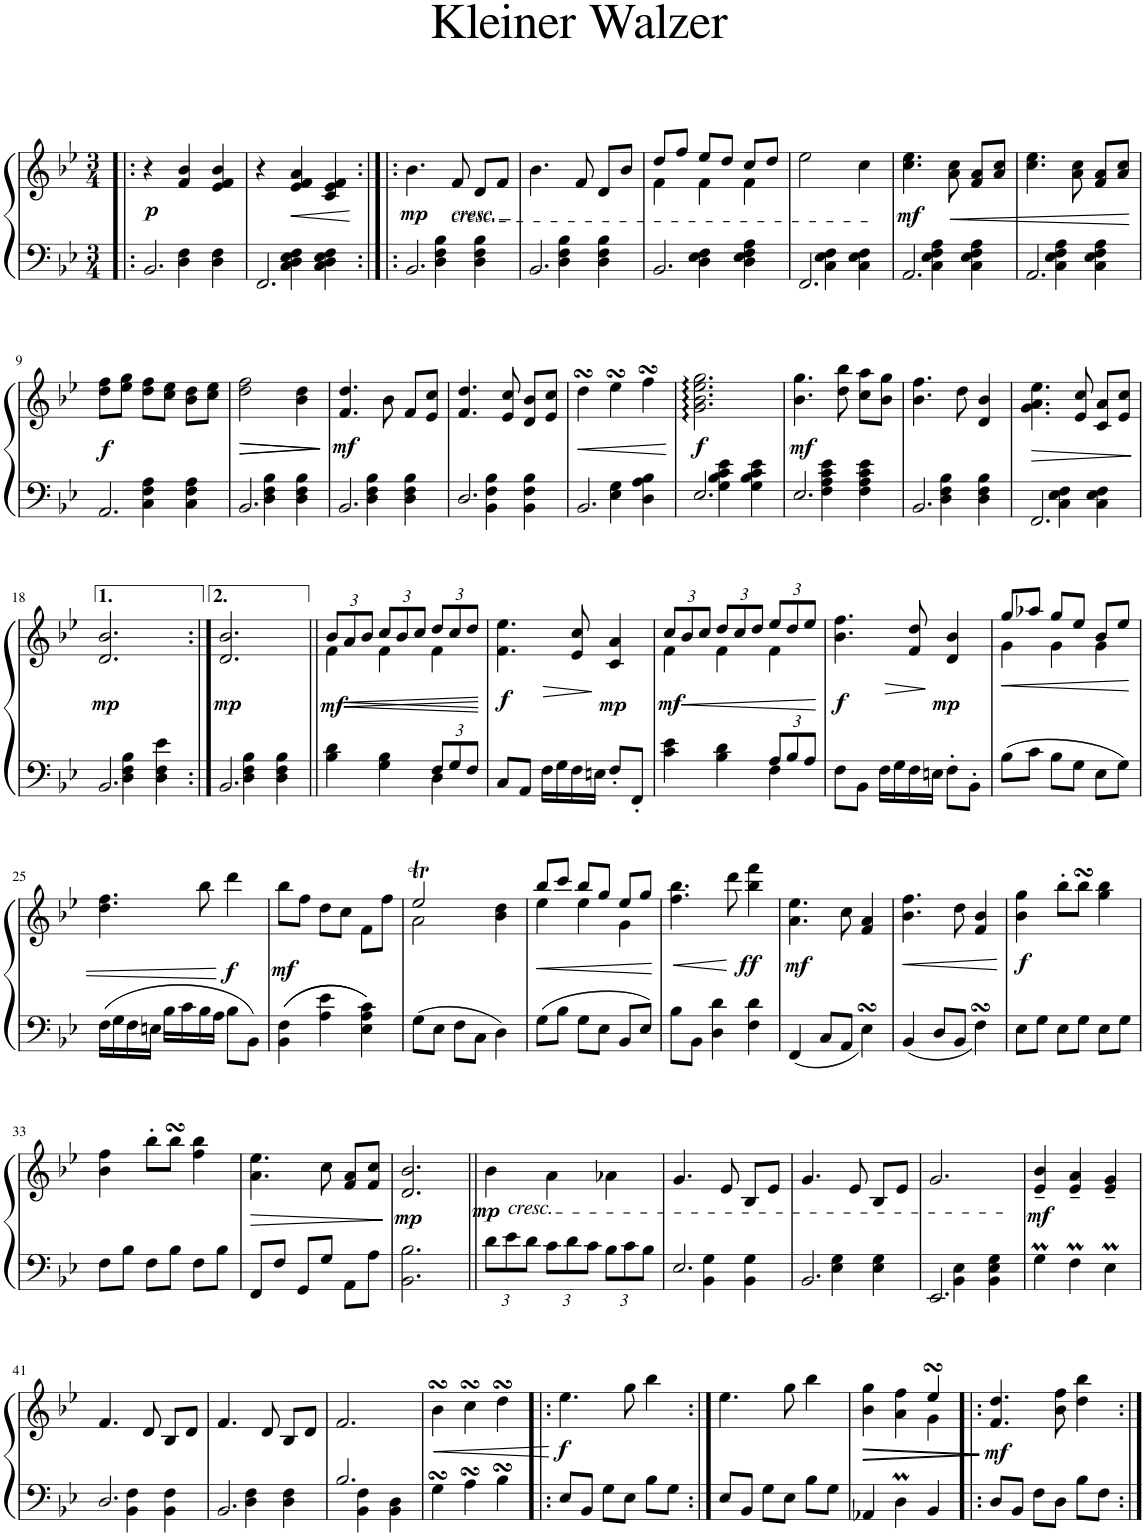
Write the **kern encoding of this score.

**kern	**kern	**dynam
*part1	*part1	*part1
*staff2	*staff1	*staff1/2
*I"Piano	*	*
*clefF4	*clefG2	*
*k[b-e-]	*k[b-e-]	*
*M3/4	*M3/4	*
=1!|:	=1!|:	=1!|:
*^	*	*
!	!	!	!LO:DY:b
2.BB-/	4ryy	4r	p
.	4D\ 4F\	4f/ 4b-/	.
.	4D\ 4F\	4e-/ 4f/ 4b-/	.
=2	=2	=2	=2
2.FF/	4ryy	4r	.
!	!	!	!LO:HP:b=2
.	4C\ 4D\ 4E-\ 4F\	4e-/ 4f/ 4a/	<
.	4C\ 4D\ 4E-\ 4F\	4c/ 4e-/ 4f/	.
=3:|!|:	=3:|!|:	=3:|!|:	=3:|!|:
!	!	!	!LO:DY:b
2.BB-/	4ryy	4.b-\	mp
.	4D\ 4F\ 4B-\	.	.
!	!	!LO:TX:b:i:t=cresc.	!
!	!	!LO:TX:b:i:t=cresc.	!
.	.	8f/	.
.	4D\ 4F\ 4B-\	8d/L	.
.	.	8f/J	.
=4	=4	=4	=4
2.BB-/	4ryy	4.b-\	.
.	4D\ 4F\ 4B-\	.	.
.	.	8f/	.
.	4D\ 4F\ 4B-\	8d/L	.
.	.	8b-/J	.
=5	=5	=5	=5
*	*	*^	*
2.BB-/	4ryy	8dd/L	4f\	.
.	.	8ff/J	.	.
.	4D\ 4E-\ 4F\	8ee-/L	4f\	.
.	.	8dd/J	.	.
.	4D\ 4E-\ 4F\ 4A\	8cc/L	4f\	.
.	.	8dd/J	.	.
*	*	*v	*v	*
=6	=6	=6	=6
2.FF/	4ryy	2ee-\	.
.	4C\ 4E-\ 4F\	.	.
.	4C\ 4E-\ 4F\	4cc\	.
=7	=7	=7	=7
!	!	!	!LO:DY:b
2.AA/	4ryy	4.cc\ 4.ee-\	mf
.	4C\ 4E-\ 4F\ 4A\	.	.
!	!	!	!LO:HP:b
.	.	8a\ 8cc\	<
.	4C\ 4E-\ 4F\ 4A\	8f/ 8a/L	.
.	.	8a/ 8cc/J	.
=8	=8	=8	=8
2.AA/	4ryy	4.cc\ 4.ee-\	.
.	4C\ 4E-\ 4F\ 4A\	.	.
.	.	8a\ 8cc\	.
.	4C\ 4E-\ 4F\ 4A\	8f/ 8a/L	.
.	.	8a/ 8cc/J	.
*v	*v	*	*
.	.	[
!!LO:LB:g=z
=9	=9	=9
*^	*	*
!	!	!	!LO:DY:b
2.AA/	4ryy	8dd\ 8ff\L	f
.	.	8ee-\ 8gg\J	.
.	4C\ 4F\ 4A\	8dd\ 8ff\L	.
.	.	8cc\ 8ee-\J	.
.	4C\ 4F\ 4A\	8b-\ 8dd\L	.
.	.	8cc\ 8ee-\J	.
=10	=10	=10	=10
!	!	!	!LO:HP:b
2.BB-/	4ryy	2dd\ 2ff\	>
.	4D\ 4F\ 4B-\	.	.
!	!	!	!LO:HP:b
.	4D\ 4F\ 4B-\	4b-\ 4dd\	>
*v	*v	*	*
.	.	[ ]
=11	=11	=11
*^	*	*
!	!	!	!LO:DY:b
2.BB-/	4ryy	4.f/ 4.dd/	mf
.	4D\ 4F\ 4B-\	.	.
.	.	8b-\	.
.	4D\ 4F\ 4B-\	8f/L	.
.	.	8e-/ 8cc/J	.
=12	=12	=12	=12
2.D/	4ryy	4.f/ 4.dd/	.
.	4BB-\ 4F\ 4B-\	.	.
.	.	8e-/ 8cc/	.
.	4BB-\ 4F\ 4B-\	8d/ 8b-/L	.
.	.	8e-/ 8cc/J	.
=13	=13	=13	=13
!	!	!	!LO:HP:b
2.BB-/	4ryy	4ddsSsS\	<
.	4E-\ 4G\	4ee-sSSs\	.
.	4D\ 4A\ 4B-\	4ffsSSS\	.
*v	*v	*	*
.	.	]
=14	=14	=14
*^	*	*
!	!	!	!LO:DY:b
2.E-/	4ryy	2.g\ 2.b-\ 2.ee-\ 2.gg\	f
.	4G\ 4B-\ 4c\ 4e-\	.	.
.	4G\ 4B-\ 4c\ 4e-\	.	.
=15	=15	=15	=15
!	!	!	!LO:DY:b
2.E-/	4ryy	4.b-\ 4.gg\	mf
.	4F\ 4A\ 4c\ 4e-\	.	.
.	.	8dd\ 8bb-\	.
.	4F\ 4A\ 4c\ 4e-\	8cc\ 8aa\L	.
.	.	8b-\ 8gg\J	.
=16	=16	=16	=16
2.BB-/	4ryy	4.b-\ 4.ff\	.
.	4D\ 4F\ 4B-\	.	.
.	.	8dd\	.
.	4D\ 4F\ 4B-\	4d/ 4b-/	.
=17	=17	=17	=17
!	!	!	!LO:HP:b
2.FF/	4ryy	4.g\ 4.a\ 4.ee-\	>
.	4C\ 4E-\ 4F\	.	.
.	.	8e-/ 8cc/	.
.	4C\ 4E-\ 4F\	8c/ 8a/L	.
.	.	8e-/ 8cc/J	.
*v	*v	*	*
.	.	[
!!LO:LB:g=z
=18	=18	=18
*^	*	*
!	!	!	!LO:DY:b
2.BB-/	4ryy	2.d/ 2.b-/	mp
.	4D\ 4F\ 4B-\	.	.
.	4D\ 4F\ 4e-\	.	.
=19:|!	=19:|!	=19:|!	=19:|!
!	!	!	!LO:DY:b
2.BB-/	4ryy	2.d/ 2.b-/	mp
.	4D\ 4F\ 4B-\	.	.
.	4D\ 4F\ 4B-\	.	.
=20||	=20||	=20||	=20||
*	*	*Xbrackettup	*
*	*	*^	*
!	!	!	!	!LO:DY:b
4B-\ 4d\	2ryy	12b-/L	4f\	mf
!	!	!	!	!LO:HP:b
.	.	12a/	.	<
!	!	!	!	!LO:HP:b
.	.	12b-/J	.	<
4G\ 4B-\	.	12cc/L	4f\	.
.	.	12b-/	.	.
.	.	12cc/J	.	.
*Xbrackettup	*	*	*	*
12F/L	4D\	12dd/L	4f\	.
12G/	.	12cc/	.	.
12F/J	.	12dd/J	.	.
*v	*v	*	*	*
*	*v	*v	*
.	.	] [
=21	=21	=21
!	!	!LO:DY:b
8C/L	4.f\ 4.ee-\	f
8AA/J	.	.
!	!	!LO:HP:b=2
16F\LL	.	>
16G\	.	.
16F\	8e-/ 8cc/	.
16En\JJ	.	.
!	!	!LO:DY:n=1:b
8F'/L	4c/ 4a/	[ mp
8FF'/J	.	.
=22	=22	=22
*^	*^	*
!	!	!	!	!LO:DY:b
4c\ 4e-\	2ryy	12cc/L	4f\	mf
!	!	!	!	!LO:HP:b
.	.	12b-/	.	<
.	.	12cc/J	.	.
4B-\ 4d\	.	12dd/L	4f\	.
.	.	12cc/	.	.
.	.	12dd/J	.	.
12A/L	4F\	12ee-/L	4f\	.
12B-/	.	12dd/	.	.
12A/J	.	12ee-/J	.	.
*v	*v	*	*	*
*	*v	*v	*
.	.	]
=23	=23	=23
!	!	!LO:DY:b
8F\L	4.b-\ 4.ff\	f
8BB-\J	.	.
!	!	!LO:HP:b=2
16F\LL	.	>
16G\	.	.
16F\	8f/ 8dd/	.
16En\JJ	.	.
!	!	!LO:DY:n=1:b
8F'\L	4d/ 4b-/	[ mp
8BB-'\J	.	.
=24	=24	=24
!	!	!LO:HP:b
*	*^	*
8B-\L	8gg/L	4g\	<
8c\J	8aa-X/J	.	.
8B-\L	8gg/L	4g\	.
8G\J	8ee-/J	.	.
8E-\L	8b-/L	4g\	.
8G\J	8ee-/J	.	.
*	*v	*v	*
!!LO:LB:g=z
=25	=25	=25
16F\LL	4.dd\ 4.ff\	.
16G\	.	.
16F\	.	.
16En\JJ	.	.
16B-\LL	.	.
16c\	.	.
16B-\	8bb-\	.
16A\JJ	.	.
!	!	!LO:DY:n=1:b
8B-\L	4ddd\	] f
8BB-\J	.	.
=26	=26	=26
!	!	!LO:DY:b
4BB-\ 4F\	8bb-\L	mf
.	8ff\J	.
4A\ 4e-\	8dd\L	.
.	8cc\J	.
4E-\ 4A\ 4c\	8f\L	.
.	8ff\J	.
=27	=27	=27
*	*^	*
8G\L	2ee-T/	2a\	.
8E-\J	.	.	.
8F\L	.	.	.
8C\J	.	.	.
4D\	4b-\ 4dd\	4ryy	.
=28	=28	=28	=28
!	!	!	!LO:HP:b
8G\L	8bb-/L	4ee-\	<
8B-\J	8ccc/J	.	.
8G\L	8bb-/L	4ee-\	.
8E-\J	8gg/J	.	.
8BB-/L	8ee-/L	4g\	.
8E-/J	8gg/J	.	.
*	*v	*v	*
.	.	[
=29	=29	=29
!	!	!LO:HP:b=2
8B-\L	4.ff\ 4.bb-\	<
8BB-\J	.	.
4D\ 4d\	.	.
.	8ddd\	.
!	!	!LO:DY:n=1:b
4F\ 4d\	4bb-\ 4fff\	[ ff
=30	=30	=30
!	!	!LO:DY:b
4FF/	4.a\ 4.ee-\	mf
8C/L	.	.
8AA/J	8cc\	.
4E-sSSs\	4f/ 4a/	.
=31	=31	=31
!	!	!LO:HP:b
4BB-/	4.b-\ 4.ff\	<
8D/L	.	.
8BB-/J	8dd\	.
4FsSSS\	4f/ 4b-/	.
.	.	[
=32	=32	=32
!	!	!LO:DY:b
8E-\L	4b-\ 4gg\	f
8G\J	.	.
8E-\L	8bb-'\L	.
8G\J	8bb-sSSs\J	.
8E-\L	4gg\ 4bb-\	.
8G\J	.	.
!!LO:LB:g=z
=33	=33	=33
8F\L	4b-\ 4ff\	.
8B-\J	.	.
8F\L	8bb-'\L	.
8B-\J	8bb-sSSs\J	.
8F\L	4ff\ 4bb-\	.
8B-\J	.	.
=34	=34	=34
!	!	!LO:HP:b
8FF/L	4.a\ 4.ee-\	>
8F/J	.	.
8GG/L	.	.
8G/J	8cc\	.
8AA\L	8f/ 8a/L	.
8A\J	8f/ 8cc/J	.
.	.	[
=35	=35	=35
!	!	!LO:DY:b
2.BB-\ 2.B-\	2.d/ 2.b-/	mp
=36||	=36||	=36||
!	!	!LO:DY:b
12d\L	4b-\	mp
!LO:TX:a:i:t=cresc.	!	!
12e-\	.	.
12d\J	.	.
12c\L	4a\	.
12d\	.	.
12c\J	.	.
12B-\L	4a-X\	.
12c\	.	.
12B-\J	.	.
=37	=37	=37
*^	*	*
2.E-/	4ryy	4.g/	.
.	4BB-\ 4G\	.	.
.	.	8e-/	.
.	4BB-\ 4G\	8B-/L	.
.	.	8e-/J	.
=38	=38	=38	=38
2.BB-/	4ryy	4.g/	.
.	4E-\ 4G\	.	.
.	.	8e-/	.
.	4E-\ 4G\	8B-/L	.
.	.	8e-/J	.
=39	=39	=39	=39
2.EE-/	4ryy	2.g/	.
.	4BB-\ 4E-\	.	.
.	4BB-\ 4E-\ 4G\	.	.
=40	=40	=40	=40
!	!	!	!LO:DY:b
*v	*v	*	*
4GM\	4e-/~ 4b-/~	mf
4FM\	4e-/~ 4a/~	.
4E-M\	4e-/~ 4g/~	.
!!LO:LB:g=z
=41	=41	=41
*^	*	*
2.D/	4ryy	4.f/	.
.	4BB-\ 4F\	.	.
.	.	8d/	.
.	4BB-\ 4F\	8B-/L	.
.	.	8d/J	.
=42	=42	=42	=42
2.BB-/	4ryy	4.f/	.
.	4D\ 4F\	.	.
.	.	8d/	.
.	4D\ 4F\	8B-/L	.
.	.	8d/J	.
=43	=43	=43	=43
2.B-/	4ryy	2.f/	.
.	4BB-\ 4F\	.	.
.	4BB-\ 4D\	.	.
=44	=44	=44	=44
!	!	!	!LO:HP:b
*v	*v	*	*
4GsSSS\	4b-sSSs\	<
4AsSsS\	4ccsSSS\	.
4B-sSSs\	4ddsSsS\	.
.	.	]
=45!|:	=45!|:	=45!|:
!	!	!LO:DY:b
8E-/L	4.ee-\	f
8BB-/J	.	.
8G\L	.	.
8E-\J	8gg\	.
8B-\L	4bb-\	.
8G\J	.	.
=46:|!	=46:|!	=46:|!
8E-/L	4.ee-\	.
8BB-/J	.	.
8G\L	.	.
8E-\J	8gg\	.
8B-\L	4bb-\	.
8G\J	.	.
=47	=47	=47
*	*^	*
4AA-X/	4b-\ 4gg\	2ryy	.
!	!	!	!LO:HP:b
4Dm\	4a\ 4ff\	.	>
4BB-/	4ee-sSSs/	4g\	.
*	*v	*v	*
.	.	[ ]
=48!|:	=48!|:	=48!|:
!	!	!LO:DY:b
8D/L	4.f/ 4.dd/	mf
8BB-/J	.	.
8F\L	.	.
8D\J	8b-\ 8ff\	.
8B-\L	4dd\ 4bb-\	.
8F\J	.	.
=:|!	=:|!	=:|!
*-	*-	*-
